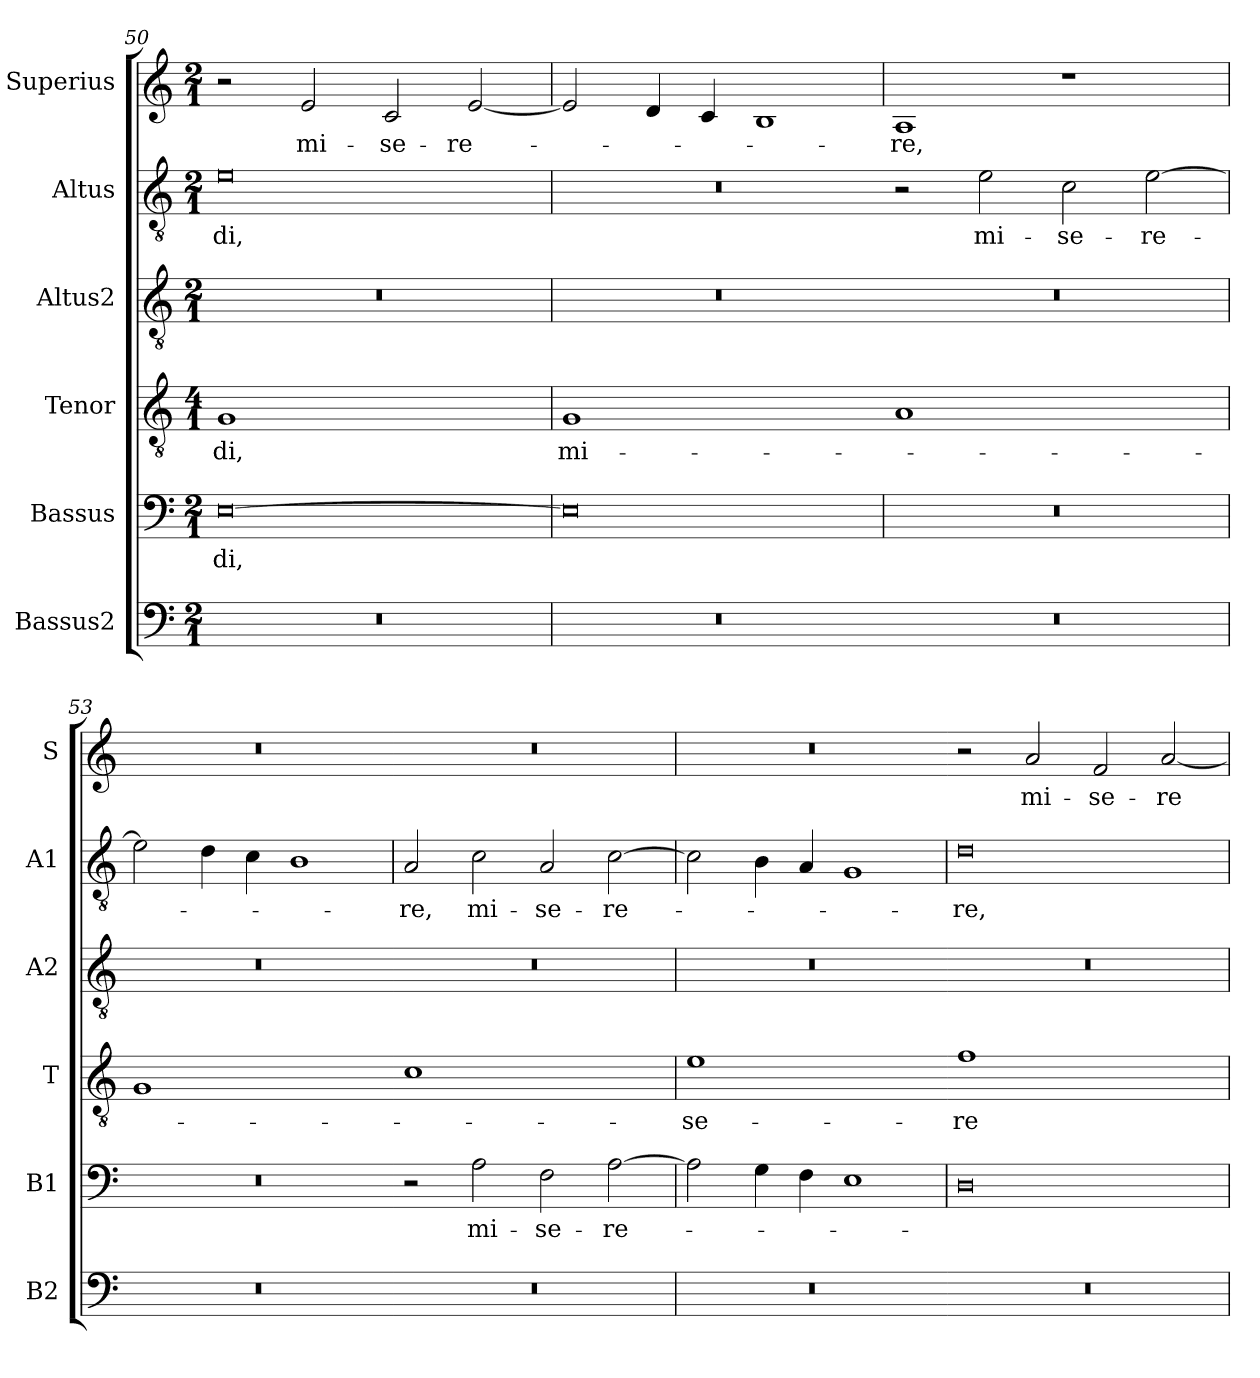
**kern	**kern	**text	**kern	**text	**kern	**kern	**text	**kern	**text
*part6	*part5	*part5	*part4	*part4	*part3	*part2	*part2	*part1	*part1
*staff6	*staff5	*staff5	*staff4	*staff4	*staff3	*staff2	*staff2	*staff1	*staff1
*I"Bassus2	*I"Bassus	*	*I"Tenor	*	*I"Altus2	*I"Altus	*	*I"Superius	*
*I'B2	*I'B1	*	*I'T	*	*I'A2	*I'A1	*	*I'S	*
*clefF4	*clefF4	*	*clefGv2	*	*clefGv2	*clefGv2	*	*clefG2	*
*k[]	*k[]	*	*k[]	*	*k[]	*k[]	*	*k[]	*
*M2/1	*M2/1	*	*M4/1	*	*M2/1	*M2/1	*	*M2/1	*
=50	=50	=50	=50	=50	=50	=50	=50	=50	=50
!	!	!	!LO:N:vis=1	!	!	!	!	!	!
0r	[0E	-di,	0G	-di,	0r	0e	-di,	2r	.
.	.	.	.	.	.	.	.	2e/	mi-
.	.	.	.	.	.	.	.	2c/	-se-
.	.	.	.	.	.	.	.	[2e/	-re-
=51	=51	=51	=51	=51	=51	=51	=51	=51	=51
!	!	!	!LO:N:vis=1	!	!	!	!	!	!
0r	0E]	.	0G	mi-	0r	0r	.	2e/]	.
.	.	.	.	.	.	.	.	4d/	.
.	.	.	.	.	.	.	.	4c/	.
.	.	.	.	.	.	.	.	1B	.
=52	=52	=52	=52-	=52	=52	=52	=52	=52	=52
!	!	!	!LO:N:vis=1	!	!	!	!	!	!
0r	0r	.	0A	.	0r	2r	.	1A	-re,
.	.	.	.	.	.	2e\	mi-	.	.
.	.	.	.	.	.	2c\	-se-	1r	.
.	.	.	.	.	.	[2e\	-re-	.	.
=53	=53	=53	=53	=53	=53	=53	=53	=53	=53
!	!	!	!LO:N:vis=1	!	!	!	!	!	!
0r	0r	.	0G	.	0r	2e\]	.	0r	.
.	.	.	.	.	.	4d\	.	.	.
.	.	.	.	.	.	4c\	.	.	.
.	.	.	.	.	.	1B	.	.	.
=54	=54	=54	=54-	=54	=54	=54	=54	=54	=54
!	!	!	!LO:N:vis=1	!	!	!	!	!	!
0r	2r	.	0c	.	0r	2A/	-re,	0r	.
.	2A\	mi-	.	.	.	2c\	mi-	.	.
.	2F\	-se-	.	.	.	2A/	-se-	.	.
.	[2A\	-re-	.	.	.	[2c\	-re-	.	.
=55	=55	=55	=55	=55	=55	=55	=55	=55	=55
!	!	!	!LO:N:vis=1	!	!	!	!	!	!
0r	2A\]	.	0e	-se-	0r	2c\]	.	0r	.
.	4G\	.	.	.	.	4B\	.	.	.
.	4F\	.	.	.	.	4A/	.	.	.
.	1E	.	.	.	.	1G	.	.	.
=56	=56	=56	=56-	=56	=56	=56	=56	=56	=56
!	!	!	!LO:N:vis=1	!	!	!	!	!	!
0r	0D	.	0f	-re-	0r	0d	-re,	2r	.
.	.	.	.	.	.	.	.	2a/	mi-
.	.	.	.	.	.	.	.	2f/	-se-
.	.	.	.	.	.	.	.	[2a/	-re-
=	=	=	=	=	=	=	=	=	=
*-	*-	*-	*-	*-	*-	*-	*-	*-	*-
